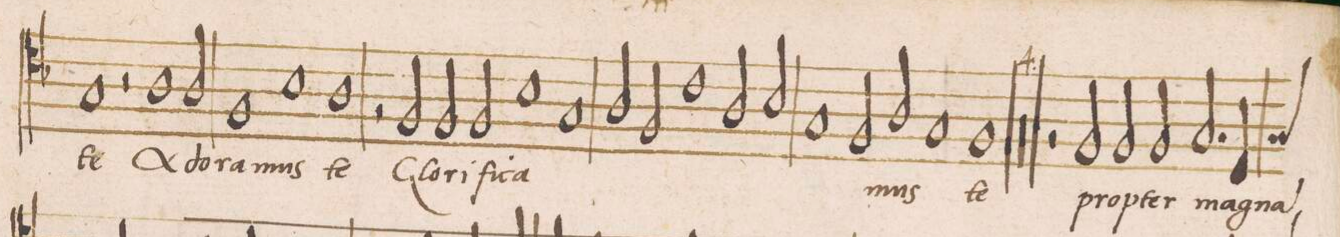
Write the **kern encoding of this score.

**kern	**text
*I"BASVS	*
*clefC4	*
*k[b-]	*
*met(C|)	*
*M2/1	*
1G	te
2r	.
1A/	A-
=10-	=10-
2A/	-do-
1F	-ra-
=11-	=11-
1B-	-mus
1A	te
=12-	=12-
2r	.
2F/	Glo-
2F/	-ri-
2F/	-fi-
=13-	=13-
1B-	-ca-
1G	.
=14-	=14-
2A/	.
2F/	.
1c	.
=15-	=15-
2A/	.
2B-/	.
1G	.
=16-	=16-
2F/	.
2A/	.
1G	-mus
=17-	=17-
1F	te
00r	.
=18-	=18-
=19-	=19-
2r	.
2F/	pro-
=20-	=20-
2F/	-pter
2F/	ma-
2.G/	gna(m)
*custos:G	*
4D/	.
=21-	=21-
*-	*-
